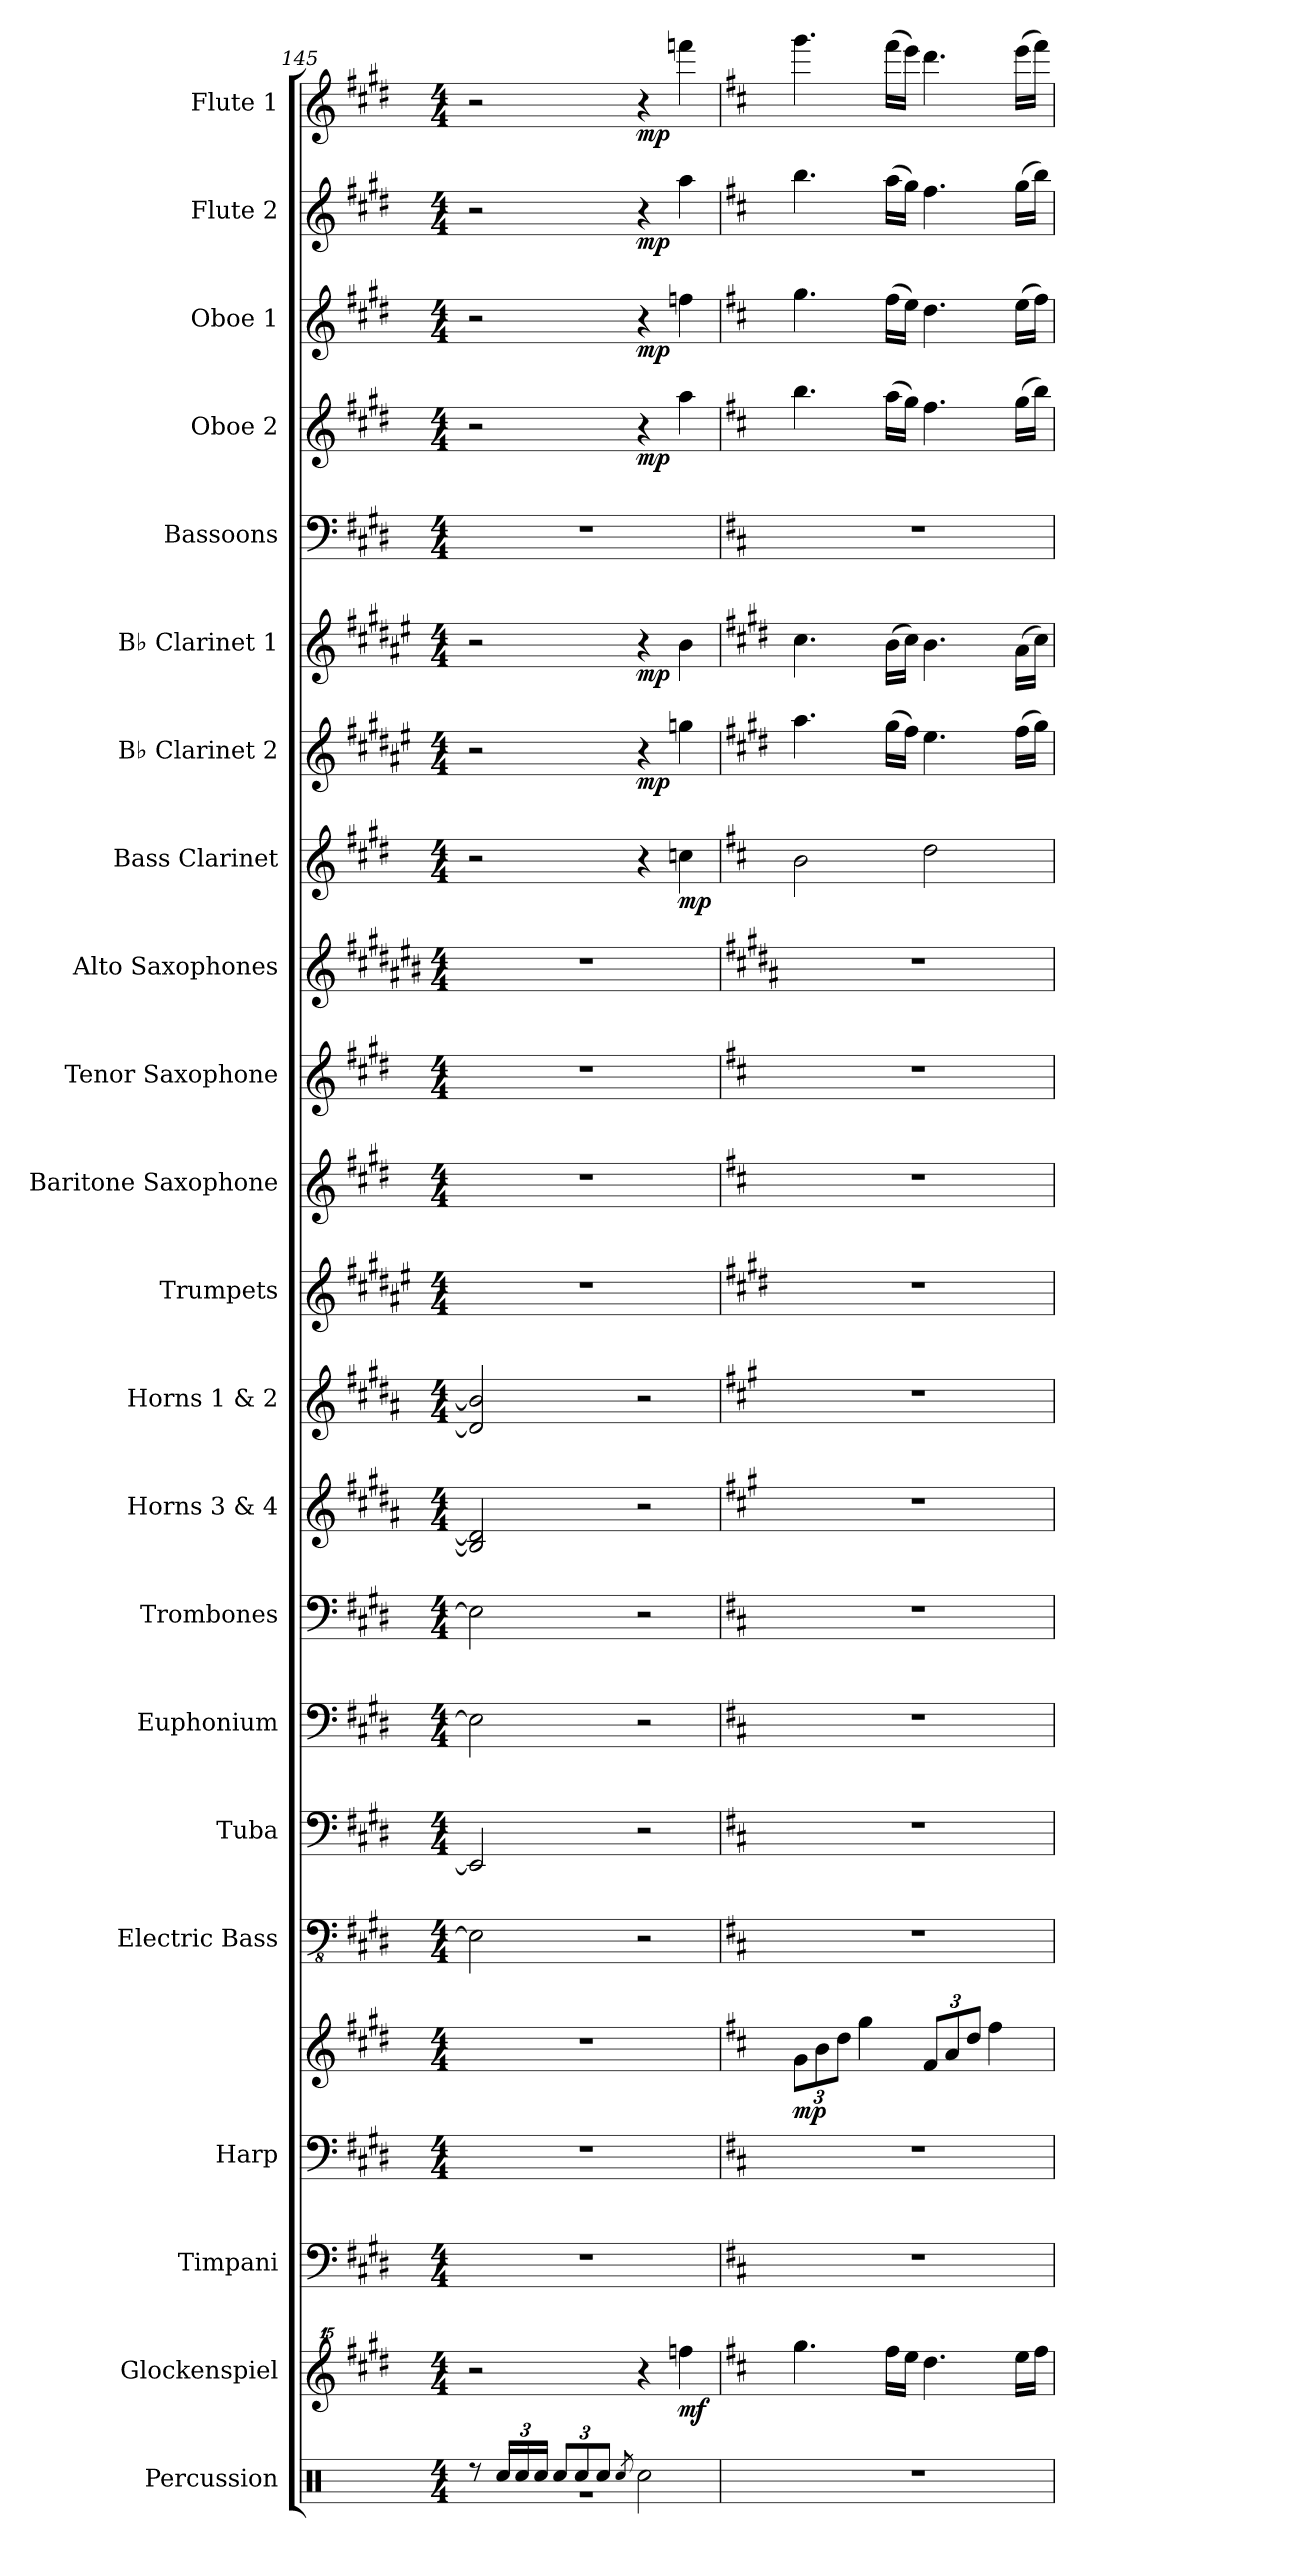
**kern	**kern	**dynam	**kern	**kern	**kern	**dynam	**kern	**kern	**kern	**kern	**kern	**kern	**kern	**kern	**kern	**kern	**kern	**dynam	**kern	**dynam	**kern	**dynam	**kern	**kern	**dynam	**kern	**dynam	**kern	**dynam	**kern	**dynam
*part22	*part21	*part21	*part20	*part19	*part19	*part19	*part18	*part17	*part16	*part15	*part14	*part13	*part12	*part11	*part10	*part9	*part8	*part8	*part7	*part7	*part6	*part6	*part5	*part4	*part4	*part3	*part3	*part2	*part2	*part1	*part1
*staff23	*staff22	*staff22	*staff21	*staff20	*staff19	*staff19/20	*staff18	*staff17	*staff16	*staff15	*staff14	*staff13	*staff12	*staff11	*staff10	*staff9	*staff8	*staff8	*staff7	*staff7	*staff6	*staff6	*staff5	*staff4	*staff4	*staff3	*staff3	*staff2	*staff2	*staff1	*staff1
*I"Percussion	*I"Glockenspiel	*	*I"Timpani	*I"Harp	*	*	*I"Electric Bass	*I"Tuba	*I"Euphonium	*I"Trombones	*I"Horns 3 &amp; 4	*I"Horns 1 &amp; 2	*I"Trumpets	*I"Baritone Saxophone	*I"Tenor Saxophone	*I"Alto Saxophones	*I"Bass Clarinet	*	*I"B♭ Clarinet 2	*	*I"B♭ Clarinet 1	*	*I"Bassoons	*I"Oboe 2	*	*I"Oboe 1	*	*I"Flute 2	*	*I"Flute 1	*
*I'Perc.	*I'Glk.	*	*I'Timp.	*I'Hrp.	*	*	*I'El. B.	*I'Tba.	*I'Euph.	*I'Tbns.	*I'Hns. 3/4	*I'Hns. 1/2	*I'Tpts.	*I'Bar. Sax.	*I'T. Sax.	*I'A. Saxes.	*I'B. Cl.	*	*I'B♭ Cl. 2	*	*I'B♭ Cl. 1	*	*I'Bsns.	*I'Ob. 2	*	*I'Ob. 1	*	*I'Fl. 2	*	*I'Fl. 1	*
*clefX	*clefG^^2	*	*clefF4	*clefF4	*clefG2	*	*clefFv4	*clefF4	*clefF4	*clefF4	*clefG2	*clefG2	*clefG2	*clefG2	*clefG2	*clefG2	*clefG2	*	*clefG2	*	*clefG2	*	*clefF4	*clefG2	*	*clefG2	*	*clefG2	*	*clefG2	*
*	*	*	*	*	*	*	*	*	*	*	*ITrd4c7	*ITrd4c7	*ITrd1c2	*ITrd12c21	*ITrd8c14	*ITrd5c9	*ITrd8c14	*	*ITrd1c2	*	*ITrd1c2	*	*	*	*	*	*	*	*	*	*
*k[]	*k[f#c#g#d#]	*	*k[f#c#g#d#]	*k[f#c#g#d#]	*k[f#c#g#d#]	*	*k[f#c#g#d#]	*k[f#c#g#d#]	*k[f#c#g#d#]	*k[f#c#g#d#]	*k[f#c#g#d#]	*k[f#c#g#d#]	*k[f#c#g#d#]	*k[f#c#g#d#]	*k[f#c#g#d#]	*k[f#c#g#d#]	*k[f#c#g#d#]	*	*k[f#c#g#d#]	*	*k[f#c#g#d#]	*	*k[f#c#g#d#]	*k[f#c#g#d#]	*	*k[f#c#g#d#]	*	*k[f#c#g#d#]	*	*k[f#c#g#d#]	*
*M4/4	*M4/4	*	*M4/4	*M4/4	*M4/4	*	*M4/4	*M4/4	*M4/4	*M4/4	*M4/4	*M4/4	*M4/4	*M4/4	*M4/4	*M4/4	*M4/4	*	*M4/4	*	*M4/4	*	*M4/4	*M4/4	*	*M4/4	*	*M4/4	*	*M4/4	*
=145	=145	=145	=145	=145	=145	=145	=145	=145	=145	=145	=145	=145	=145	=145	=145	=145	=145	=145	=145	=145	=145	=145	=145	=145	=145	=145	=145	=145	=145	=145	=145
*^	*	*	*	*	*	*	*	*	*	*	*	*	*	*	*	*	*	*	*	*	*	*	*	*	*	*	*	*	*	*	*
8r	1r	2r	.	1r	1r	1r	.	2EE\]	2EE/]	2E\]	2E\]	2E/] 2G#/]	2G#/] 2e/]	1r	1r	1r	1r	2r	.	2r	.	2r	.	1r	2r	.	2r	.	2r	.	2r	.
*Xbrackettup	*	*	*	*	*	*	*	*	*	*	*	*	*	*	*	*	*	*	*	*	*	*	*	*	*	*	*	*	*	*	*	*
24Rcc/LL	.	.	.	.	.	.	.	.	.	.	.	.	.	.	.	.	.	.	.	.	.	.	.	.	.	.	.	.	.	.	.	.
24Rcc/	.	.	.	.	.	.	.	.	.	.	.	.	.	.	.	.	.	.	.	.	.	.	.	.	.	.	.	.	.	.	.	.
24Rcc/JJ	.	.	.	.	.	.	.	.	.	.	.	.	.	.	.	.	.	.	.	.	.	.	.	.	.	.	.	.	.	.	.	.
12Rcc/L	.	.	.	.	.	.	.	.	.	.	.	.	.	.	.	.	.	.	.	.	.	.	.	.	.	.	.	.	.	.	.	.
12Rcc/	.	.	.	.	.	.	.	.	.	.	.	.	.	.	.	.	.	.	.	.	.	.	.	.	.	.	.	.	.	.	.	.
12Rcc/J	.	.	.	.	.	.	.	.	.	.	.	.	.	.	.	.	.	.	.	.	.	.	.	.	.	.	.	.	.	.	.	.
8qRcc/	.	.	.	.	.	.	.	.	.	.	.	.	.	.	.	.	.	.	.	.	.	.	.	.	.	.	.	.	.	.	.	.
!	!	!	!	!	!	!	!	!	!	!	!	!	!	!	!	!	!	!	!	!	!LO:DY:b	!	!LO:DY:b	!	!	!LO:DY:b	!	!LO:DY:b	!	!LO:DY:b	!	!LO:DY:b
2Rcc\	.	4r	.	.	.	.	.	2r	2r	2r	2r	2r	2r	.	.	.	.	4r	.	4r	mp	4r	mp	.	4r	mp	4r	mp	4r	mp	4r	mp
!	!	!	!LO:DY:b	!	!	!	!	!	!	!	!	!	!	!	!	!	!	!	!LO:DY:b	!	!	!	!	!	!	!	!	!	!	!	!	!
.	.	4ffffn\	mf	.	.	.	.	.	.	.	.	.	.	.	.	.	.	4cn\	mp	4ffn\	.	4a\	.	.	4aa\	.	4ffn\	.	4aa\	.	4fffn\	.
*v	*v	*	*	*	*	*	*	*	*	*	*	*	*	*	*	*	*	*	*	*	*	*	*	*	*	*	*	*	*	*	*	*
=146	=146	=146	=146	=146	=146	=146	=146	=146	=146	=146	=146	=146	=146	=146	=146	=146	=146	=146	=146	=146	=146	=146	=146	=146	=146	=146	=146	=146	=146	=146	=146
*	*k[f#c#]	*	*k[f#c#]	*k[f#c#]	*k[f#c#]	*	*k[f#c#]	*k[f#c#]	*k[f#c#]	*k[f#c#]	*k[f#c#]	*k[f#c#]	*k[f#c#]	*k[f#c#]	*k[f#c#]	*k[f#c#]	*k[f#c#]	*	*k[f#c#]	*	*k[f#c#]	*	*k[f#c#]	*k[f#c#]	*	*k[f#c#]	*	*k[f#c#]	*	*k[f#c#]	*
*	*	*	*	*	*Xbrackettup	*	*	*	*	*	*	*	*	*	*	*	*	*	*	*	*	*	*	*	*	*	*	*	*	*	*
!	!	!	!	!	!	!LO:DY:b	!	!	!	!	!	!	!	!	!	!	!	!	!	!	!	!	!	!	!	!	!	!	!	!	!
1r	4.gggg\	.	1r	1r	12g\L	mp	1r	1r	1r	1r	1r	1r	1r	1r	1r	1r	2B\	.	4.gg\	.	4.b\	.	1r	4.bb\	.	4.gg\	.	4.bb\	.	4.ggg\	.
.	.	.	.	.	12b\	.	.	.	.	.	.	.	.	.	.	.	.	.	.	.	.	.	.	.	.	.	.	.	.	.	.
.	.	.	.	.	12dd\J	.	.	.	.	.	.	.	.	.	.	.	.	.	.	.	.	.	.	.	.	.	.	.	.	.	.
.	.	.	.	.	4gg\	.	.	.	.	.	.	.	.	.	.	.	.	.	.	.	.	.	.	.	.	.	.	.	.	.	.
.	16ffff#\LL	.	.	.	.	.	.	.	.	.	.	.	.	.	.	.	.	.	(16ff#\LL	.	(16a\LL	.	.	(16aa\LL	.	(16ff#\LL	.	(16aa\LL	.	(16fff#\LL	.
.	16eeee\JJ	.	.	.	.	.	.	.	.	.	.	.	.	.	.	.	.	.	16ee\JJ)	.	16b\JJ)	.	.	16gg\JJ)	.	16ee\JJ)	.	16gg\JJ)	.	16eee\JJ)	.
.	4.dddd\	.	.	.	12f#/L	.	.	.	.	.	.	.	.	.	.	.	2d\	.	4.dd\	.	4.a\	.	.	4.ff#\	.	4.dd\	.	4.ff#\	.	4.ddd\	.
.	.	.	.	.	12a/	.	.	.	.	.	.	.	.	.	.	.	.	.	.	.	.	.	.	.	.	.	.	.	.	.	.
.	.	.	.	.	12dd/J	.	.	.	.	.	.	.	.	.	.	.	.	.	.	.	.	.	.	.	.	.	.	.	.	.	.
.	.	.	.	.	4ff#\	.	.	.	.	.	.	.	.	.	.	.	.	.	.	.	.	.	.	.	.	.	.	.	.	.	.
.	16eeee\LL	.	.	.	.	.	.	.	.	.	.	.	.	.	.	.	.	.	(16ee\LL	.	(16g\LL	.	.	(16gg\LL	.	(16ee\LL	.	(16gg\LL	.	(16eee\LL	.
.	16ffff#\JJ	.	.	.	.	.	.	.	.	.	.	.	.	.	.	.	.	.	16ff#\JJ)	.	16b\JJ)	.	.	16bb\JJ)	.	16ff#\JJ)	.	16bb\JJ)	.	16fff#\JJ)	.
=	=	=	=	=	=	=	=	=	=	=	=	=	=	=	=	=	=	=	=	=	=	=	=	=	=	=	=	=	=	=	=
*-	*-	*-	*-	*-	*-	*-	*-	*-	*-	*-	*-	*-	*-	*-	*-	*-	*-	*-	*-	*-	*-	*-	*-	*-	*-	*-	*-	*-	*-	*-	*-
